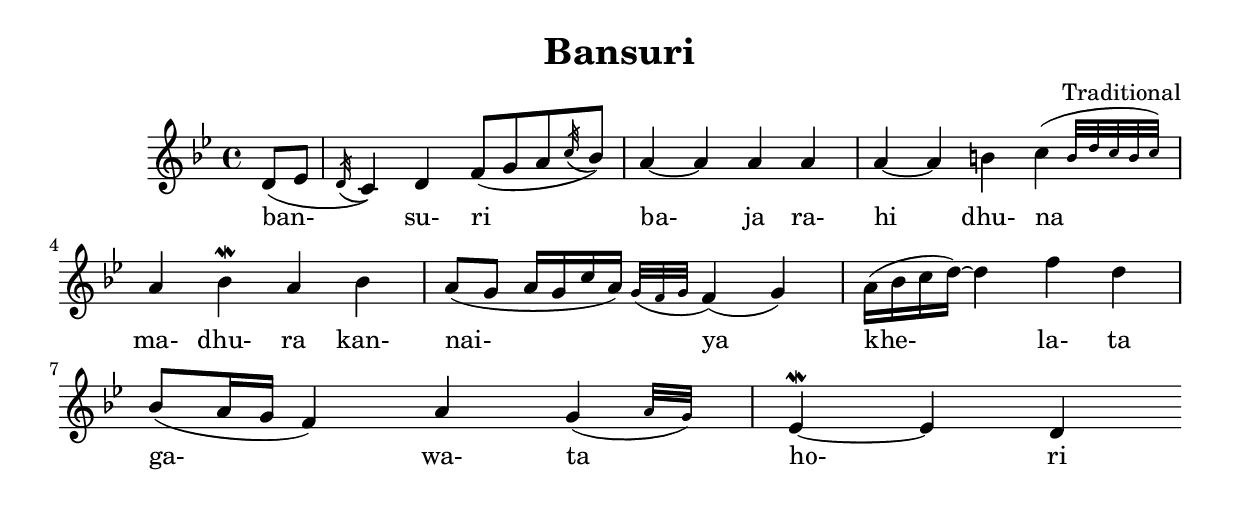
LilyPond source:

#(ly:set-option 'midi-extension "mid")
\version "2.12.3"
\include "english.ly"
\header{ title = "Bansuri" composer = "Traditional" }
\include "english.ly"
%{
Rag:Bhairavi
Tal:Tintal
Title:Bansuri
Author:Traditional
Source:AAK
Mode: phrygian
Filename: bansuri.sargam
Time: 4/4
Key: d


          
                               i            IV         . 
         3S             n      +            2         DSnDn
1)|: (Sr | n) S   (gm <P d)> | P - P  P   | P - D    n     |
           .
      ban-    su-  ri          ba- ja ra-   hi  dhu- na

  0  ~                 3           mgm        +  .     *  *   
| P  d   P    d    |  (Pm   PmnP)    (g m) | (PdnS) -- g  S |
  ma-dhu-ra   kan-     nai-           ya      khe-     la-ta

   2               0     
                Pm ~
| (d-Pm  g) P  m | r - S :|
   ga-      wa-ta  ho- ri
  
%}
melody = {
\clef treble
\key c \phrygian
\time 4/4
\autoBeamOn  
\partial 4*1  \bar "|:"  c'8( df'8 \bar "|"  \acciaccatura {c'32}bf4) c'4 ef'8( f'8 g'8 \acciaccatura {bf'32}af'8) \bar "|"  g'4~ g'4 g'4 g'4 \bar "|"  g'4~ g'4 a'4 \afterGrace bf'4( { a'32[ c''32 bf'32 a'32 bf'32]) } \bar "|"  \break
 \bar "|"  g'4 af'4\mordent g'4 af'4 \bar "|"  g'8( f'8 g'16 f'16 bf'16 g'16) \acciaccatura {f'32[ ef'32 f'32]}ef'4( f'4) \bar "|"  g'16( af'16 bf'16 c''16~) c''4 ef''4 c''4 \bar "|"  \break
 \bar "|"  af'8( g'16 f'16 ef'4) g'4 \afterGrace f'4( { g'32[ f'32]) } \bar "|"  \partial 4*3  df'4~\mordent df'4 c'4 \bar ":|"  \break

}

text = \lyricmode {
ban- su- ri ba- ja ra- hi dhu- na ma- dhu- ra kan- nai- ya khe- la- ta ga- wa- ta ho- ri
}

\score{
\transpose c' d'
<<
\new Voice = "one" {
  \melody
}
\new Lyrics \lyricsto "one" \text
>>
\layout { }
\midi { }
}